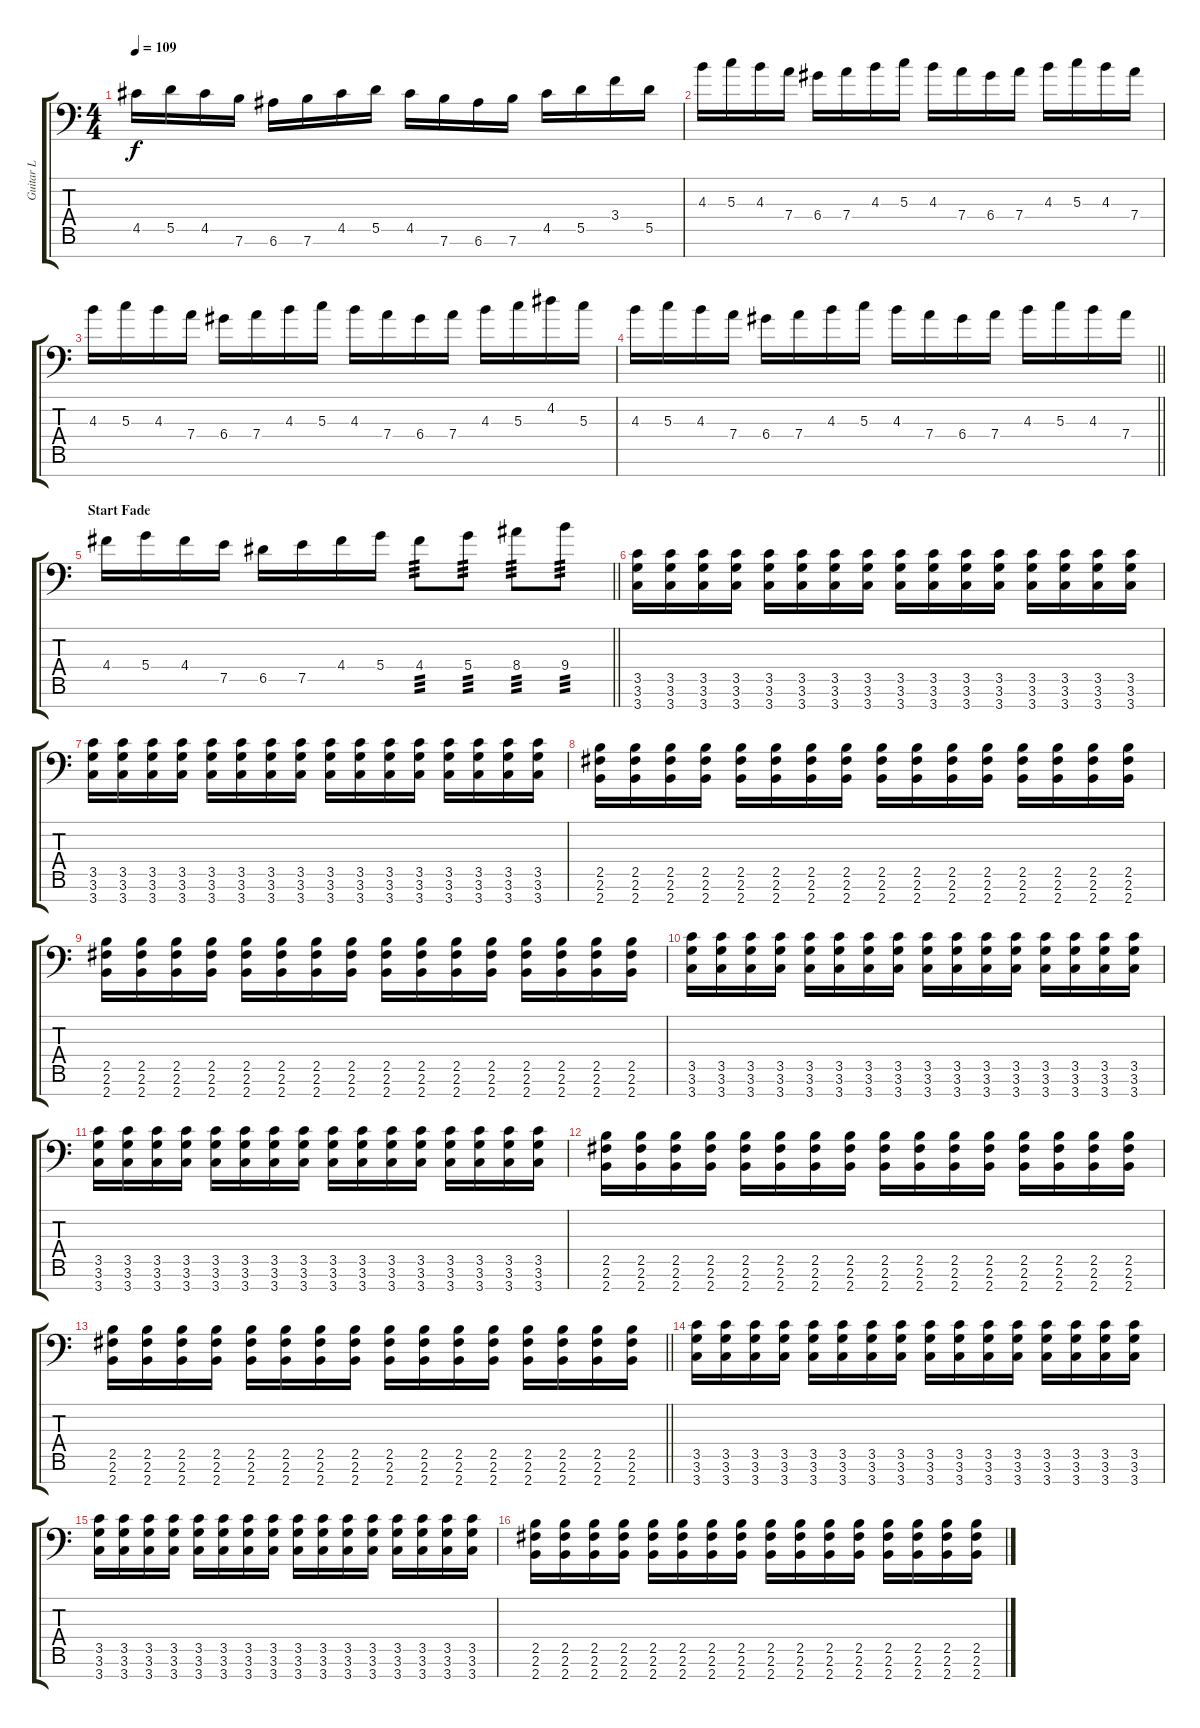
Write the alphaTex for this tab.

\track ("Guitar L" "Guitar L") {instrument distortionguitar}
\staff {score tabs}
\tuning (E4 B3 G3 D3 A2 E2 A1) {hide}
\ts (4 4)
\tempo 109
\clef f4
\ks c
4.5.16{dy f} 5.5.16 4.5.16 7.6.16 6.6.16 7.6.16 4.5.16 5.5.16 4.5.16 7.6.16 6.6.16 7.6.16 4.5.16 5.5.16 3.4.16 5.5.16 |
4.3.16 5.3.16 4.3.16 7.4.16 6.4.16 7.4.16 4.3.16 5.3.16 4.3.16 7.4.16 6.4.16 7.4.16 4.3.16 5.3.16 4.3.16 7.4.16 |
4.3.16 5.3.16 4.3.16 7.4.16 6.4.16 7.4.16 4.3.16 5.3.16 4.3.16 7.4.16 6.4.16 7.4.16 4.3.16 5.3.16 4.2.16 5.3.16 |
\barLineRight lightlight
4.3.16 5.3.16 4.3.16 7.4.16 6.4.16 7.4.16 4.3.16 5.3.16 4.3.16 7.4.16 6.4.16 7.4.16 4.3.16 5.3.16 4.3.16 7.4.16 |
\section ("" "Start Fade")
\barLineRight lightlight
4.4.16 5.4.16 4.4.16 7.5.16 6.5.16 7.5.16 4.4.16 5.4.16 4.4.8{tp 3} 5.4.8{tp 3} 8.4.8{tp 3} 9.4.8{tp 3} |
(3.5 3.6 3.7).16 (3.5 3.6 3.7).16 (3.5 3.6 3.7).16 (3.5 3.6 3.7).16 (3.5 3.6 3.7).16 (3.5 3.6 3.7).16 (3.5 3.6 3.7).16 (3.5 3.6 3.7).16 (3.5 3.6 3.7).16 (3.5 3.6 3.7).16 (3.5 3.6 3.7).16 (3.5 3.6 3.7).16 (3.5 3.6 3.7).16 (3.5 3.6 3.7).16 (3.5 3.6 3.7).16 (3.5 3.6 3.7).16 |
(3.5 3.6 3.7).16 (3.5 3.6 3.7).16 (3.5 3.6 3.7).16 (3.5 3.6 3.7).16 (3.5 3.6 3.7).16 (3.5 3.6 3.7).16 (3.5 3.6 3.7).16 (3.5 3.6 3.7).16 (3.5 3.6 3.7).16 (3.5 3.6 3.7).16 (3.5 3.6 3.7).16 (3.5 3.6 3.7).16 (3.5 3.6 3.7).16 (3.5 3.6 3.7).16 (3.5 3.6 3.7).16 (3.5 3.6 3.7).16 |
(2.5 2.6 2.7).16 (2.5 2.6 2.7).16 (2.5 2.6 2.7).16 (2.5 2.6 2.7).16 (2.5 2.6 2.7).16 (2.5 2.6 2.7).16 (2.5 2.6 2.7).16 (2.5 2.6 2.7).16 (2.5 2.6 2.7).16 (2.5 2.6 2.7).16 (2.5 2.6 2.7).16 (2.5 2.6 2.7).16 (2.5 2.6 2.7).16 (2.5 2.6 2.7).16 (2.5 2.6 2.7).16 (2.5 2.6 2.7).16 |
(2.5 2.6 2.7).16 (2.5 2.6 2.7).16 (2.5 2.6 2.7).16 (2.5 2.6 2.7).16 (2.5 2.6 2.7).16 (2.5 2.6 2.7).16 (2.5 2.6 2.7).16 (2.5 2.6 2.7).16 (2.5 2.6 2.7).16 (2.5 2.6 2.7).16 (2.5 2.6 2.7).16 (2.5 2.6 2.7).16 (2.5 2.6 2.7).16 (2.5 2.6 2.7).16 (2.5 2.6 2.7).16 (2.5 2.6 2.7).16 |
(3.5 3.6 3.7).16 (3.5 3.6 3.7).16 (3.5 3.6 3.7).16 (3.5 3.6 3.7).16 (3.5 3.6 3.7).16 (3.5 3.6 3.7).16 (3.5 3.6 3.7).16 (3.5 3.6 3.7).16 (3.5 3.6 3.7).16 (3.5 3.6 3.7).16 (3.5 3.6 3.7).16 (3.5 3.6 3.7).16 (3.5 3.6 3.7).16 (3.5 3.6 3.7).16 (3.5 3.6 3.7).16 (3.5 3.6 3.7).16 |
(3.5 3.6 3.7).16 (3.5 3.6 3.7).16 (3.5 3.6 3.7).16 (3.5 3.6 3.7).16 (3.5 3.6 3.7).16 (3.5 3.6 3.7).16 (3.5 3.6 3.7).16 (3.5 3.6 3.7).16 (3.5 3.6 3.7).16 (3.5 3.6 3.7).16 (3.5 3.6 3.7).16 (3.5 3.6 3.7).16 (3.5 3.6 3.7).16 (3.5 3.6 3.7).16 (3.5 3.6 3.7).16 (3.5 3.6 3.7).16 |
(2.5 2.6 2.7).16 (2.5 2.6 2.7).16 (2.5 2.6 2.7).16 (2.5 2.6 2.7).16 (2.5 2.6 2.7).16 (2.5 2.6 2.7).16 (2.5 2.6 2.7).16 (2.5 2.6 2.7).16 (2.5 2.6 2.7).16 (2.5 2.6 2.7).16 (2.5 2.6 2.7).16 (2.5 2.6 2.7).16 (2.5 2.6 2.7).16 (2.5 2.6 2.7).16 (2.5 2.6 2.7).16 (2.5 2.6 2.7).16 |
\barLineRight lightlight
(2.5 2.6 2.7).16 (2.5 2.6 2.7).16 (2.5 2.6 2.7).16 (2.5 2.6 2.7).16 (2.5 2.6 2.7).16 (2.5 2.6 2.7).16 (2.5 2.6 2.7).16 (2.5 2.6 2.7).16 (2.5 2.6 2.7).16 (2.5 2.6 2.7).16 (2.5 2.6 2.7).16 (2.5 2.6 2.7).16 (2.5 2.6 2.7).16 (2.5 2.6 2.7).16 (2.5 2.6 2.7).16 (2.5 2.6 2.7).16 |
(3.5 3.6 3.7).16 (3.5 3.6 3.7).16 (3.5 3.6 3.7).16 (3.5 3.6 3.7).16 (3.5 3.6 3.7).16 (3.5 3.6 3.7).16 (3.5 3.6 3.7).16 (3.5 3.6 3.7).16 (3.5 3.6 3.7).16 (3.5 3.6 3.7).16 (3.5 3.6 3.7).16 (3.5 3.6 3.7).16 (3.5 3.6 3.7).16 (3.5 3.6 3.7).16 (3.5 3.6 3.7).16 (3.5 3.6 3.7).16 |
(3.5 3.6 3.7).16 (3.5 3.6 3.7).16 (3.5 3.6 3.7).16 (3.5 3.6 3.7).16 (3.5 3.6 3.7).16 (3.5 3.6 3.7).16 (3.5 3.6 3.7).16 (3.5 3.6 3.7).16 (3.5 3.6 3.7).16 (3.5 3.6 3.7).16 (3.5 3.6 3.7).16 (3.5 3.6 3.7).16 (3.5 3.6 3.7).16 (3.5 3.6 3.7).16 (3.5 3.6 3.7).16 (3.5 3.6 3.7).16 |
(2.5 2.6 2.7).16 (2.5 2.6 2.7).16 (2.5 2.6 2.7).16 (2.5 2.6 2.7).16 (2.5 2.6 2.7).16 (2.5 2.6 2.7).16 (2.5 2.6 2.7).16 (2.5 2.6 2.7).16 (2.5 2.6 2.7).16 (2.5 2.6 2.7).16 (2.5 2.6 2.7).16 (2.5 2.6 2.7).16 (2.5 2.6 2.7).16 (2.5 2.6 2.7).16 (2.5 2.6 2.7).16 (2.5 2.6 2.7).16
